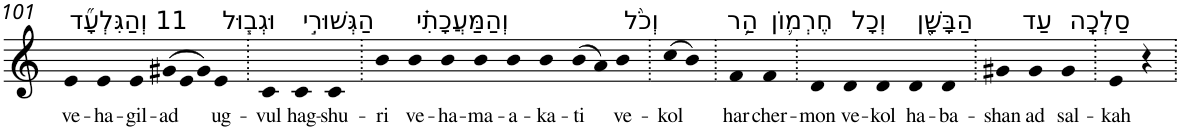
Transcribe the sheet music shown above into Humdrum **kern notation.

**kern	**text
*part1	*part1
*staff1	*staff1
*I"Piano	*
*I'Pno	*
!!LO:PB:g=z
*clefG2	*
*k[]	*
=101	=101
!LO:TX:a:t=11 וְהַגִּלְעָ֞ד	!
!	!LO:LY:b
4e	ve-
!	!LO:LY:b
4e	-ha-
!	!LO:LY:b
4e	-gil-
*Xtuplet	*
!	!LO:LY:b
(>12g#X	-ad
12e	.
12g#)	.
!LO:TX:a:t=וּגְב֧וּל	!
!	!LO:LY:b
4e	ug-
=102.	=102.
!	!LO:LY:b
4c	-vul
!LO:TX:a:t=הַגְּשׁוּרִ֣י	!
!	!LO:LY:b
4c	hag-
!	!LO:LY:b
4c	-shu-
=103.	=103.
!	!LO:LY:b
4b	-ri
!LO:TX:a:t=וְהַמַּעֲכָתִ֗י	!
!	!LO:LY:b
4b	ve-
!	!LO:LY:b
4b	-ha-
!	!LO:LY:b
4b	-ma-
!	!LO:LY:b
4b	-a-
!	!LO:LY:b
4b	-ka-
!	!LO:LY:b
(>8b	-ti
8a)	.
!LO:TX:a:t=וְכֹ֨ל	!
!	!LO:LY:b
4b	ve-
=104.	=104.
!	!LO:LY:b
(>8cc	-kol
8b)	.
=105.	=105.
!LO:TX:a:t=הַ֥ר	!
!	!LO:LY:b
4f	har
!LO:TX:a:t=חֶרְמ֛וֹן	!
!	!LO:LY:b
4f	cher-
=106.	=106.
!	!LO:LY:b
4d	-mon
!LO:TX:a:t=וְכָל	!
!	!LO:LY:b
4d	ve-
!	!LO:LY:b
4d	-kol
!LO:TX:a:t=הַבָּשָׁ֖ן	!
!	!LO:LY:b
4d	ha-
!	!LO:LY:b
4d	-ba-
=107.	=107.
!	!LO:LY:b
4g#X	-shan
!LO:TX:a:t=עַד	!
!	!LO:LY:b
4g#	ad
!LO:TX:a:t=סַלְכָֽה	!
!	!LO:LY:b
4g#	sal-
=108.	=108.
!	!LO:LY:b
4e	-kah
4r	.
=.	=.
*-	*-
